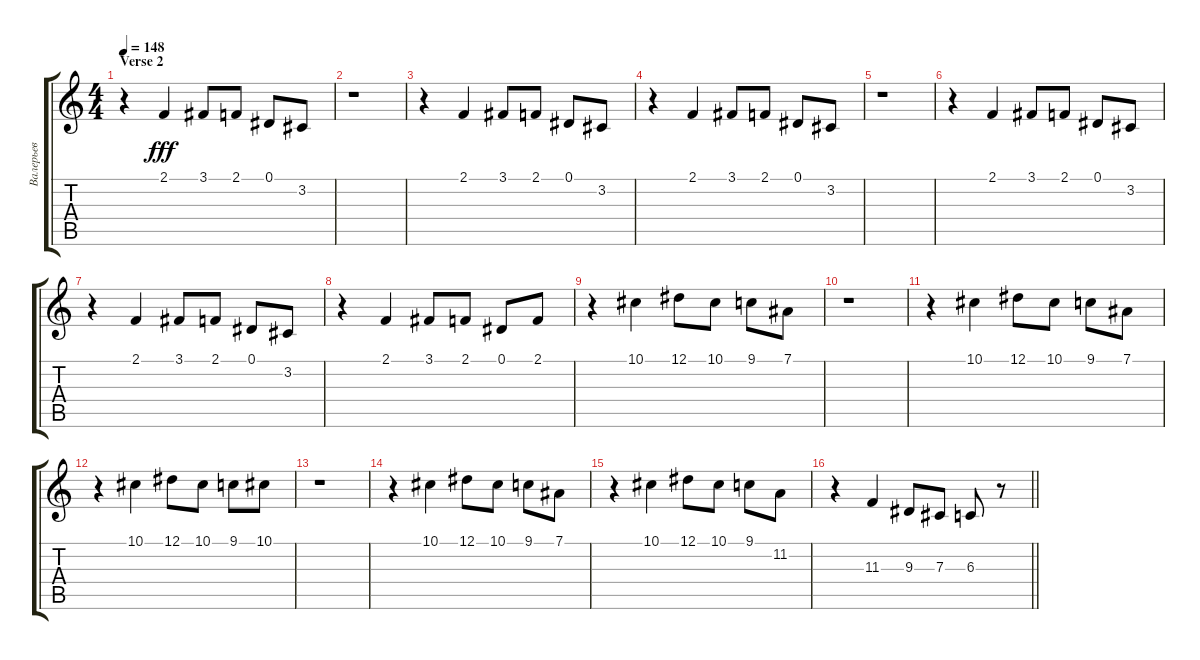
\track ("Валерьев" "Валерьев") {instrument brightacousticpiano}
\staff {score tabs}
\tuning (Eb4 Bb3 Gb3 Db3 Ab2 Eb2) {hide}
\ts (4 4)
\section ("" "Verse 2")
\tempo 148
\clef g2
\ks c
r.4{dy fff} 2.1.4 3.1.8 2.1.8 0.1.8 3.2.8 |
r.1 |
r.4 2.1.4 3.1.8 2.1.8 0.1.8 3.2.8 |
r.4 2.1.4 3.1.8 2.1.8 0.1.8 3.2.8 |
r.1 |
r.4 2.1.4 3.1.8 2.1.8 0.1.8 3.2.8 |
r.4 2.1.4 3.1.8 2.1.8 0.1.8 3.2.8 |
r.4 2.1.4 3.1.8 2.1.8 0.1.8 2.1.8 |
r.4 10.1.4 12.1.8 10.1.8 9.1.8 7.1.8 |
r.1 |
r.4 10.1.4 12.1.8 10.1.8 9.1.8 7.1.8 |
r.4 10.1.4 12.1.8 10.1.8 9.1.8 10.1.8 |
r.1 |
r.4 10.1.4 12.1.8 10.1.8 9.1.8 7.1.8 |
r.4 10.1.4 12.1.8 10.1.8 9.1.8 11.2.8 |
\barLineRight lightlight
r.4 11.3.4 9.3.8 7.3.8 6.3.8 r.8
